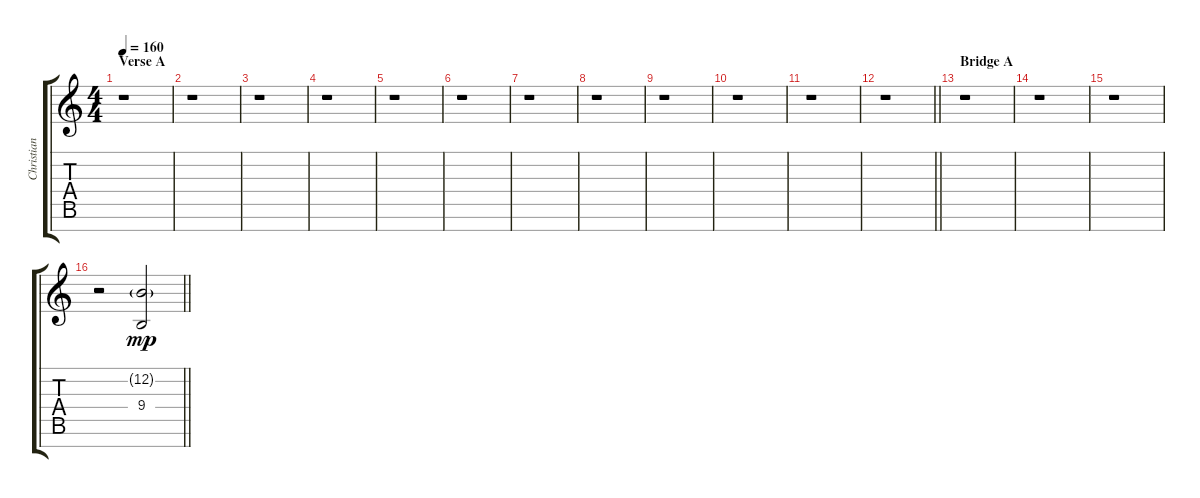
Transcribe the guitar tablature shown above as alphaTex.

\track ("Christian Kretschmar" "Christian ") {instrument pad2warm}
\staff {score tabs}
\tuning (E4 B3 G3 D3 A2 E2 B1) {hide}
\ts (4 4)
\section ("" "Verse A")
\tempo 160
\clef g2
\ks c
r.1{dy mf} |
r.1 |
r.1 |
r.1 |
r.1 |
r.1 |
r.1 |
r.1 |
r.1 |
r.1 |
r.1 |
\barLineRight lightlight
r.1 |
\section ("" "Bridge A")
r.1 |
r.1 |
r.1 |
\barLineRight lightlight
r.2 (12.2{g} 9.4).2{dy mp instrument fx7echoes}
